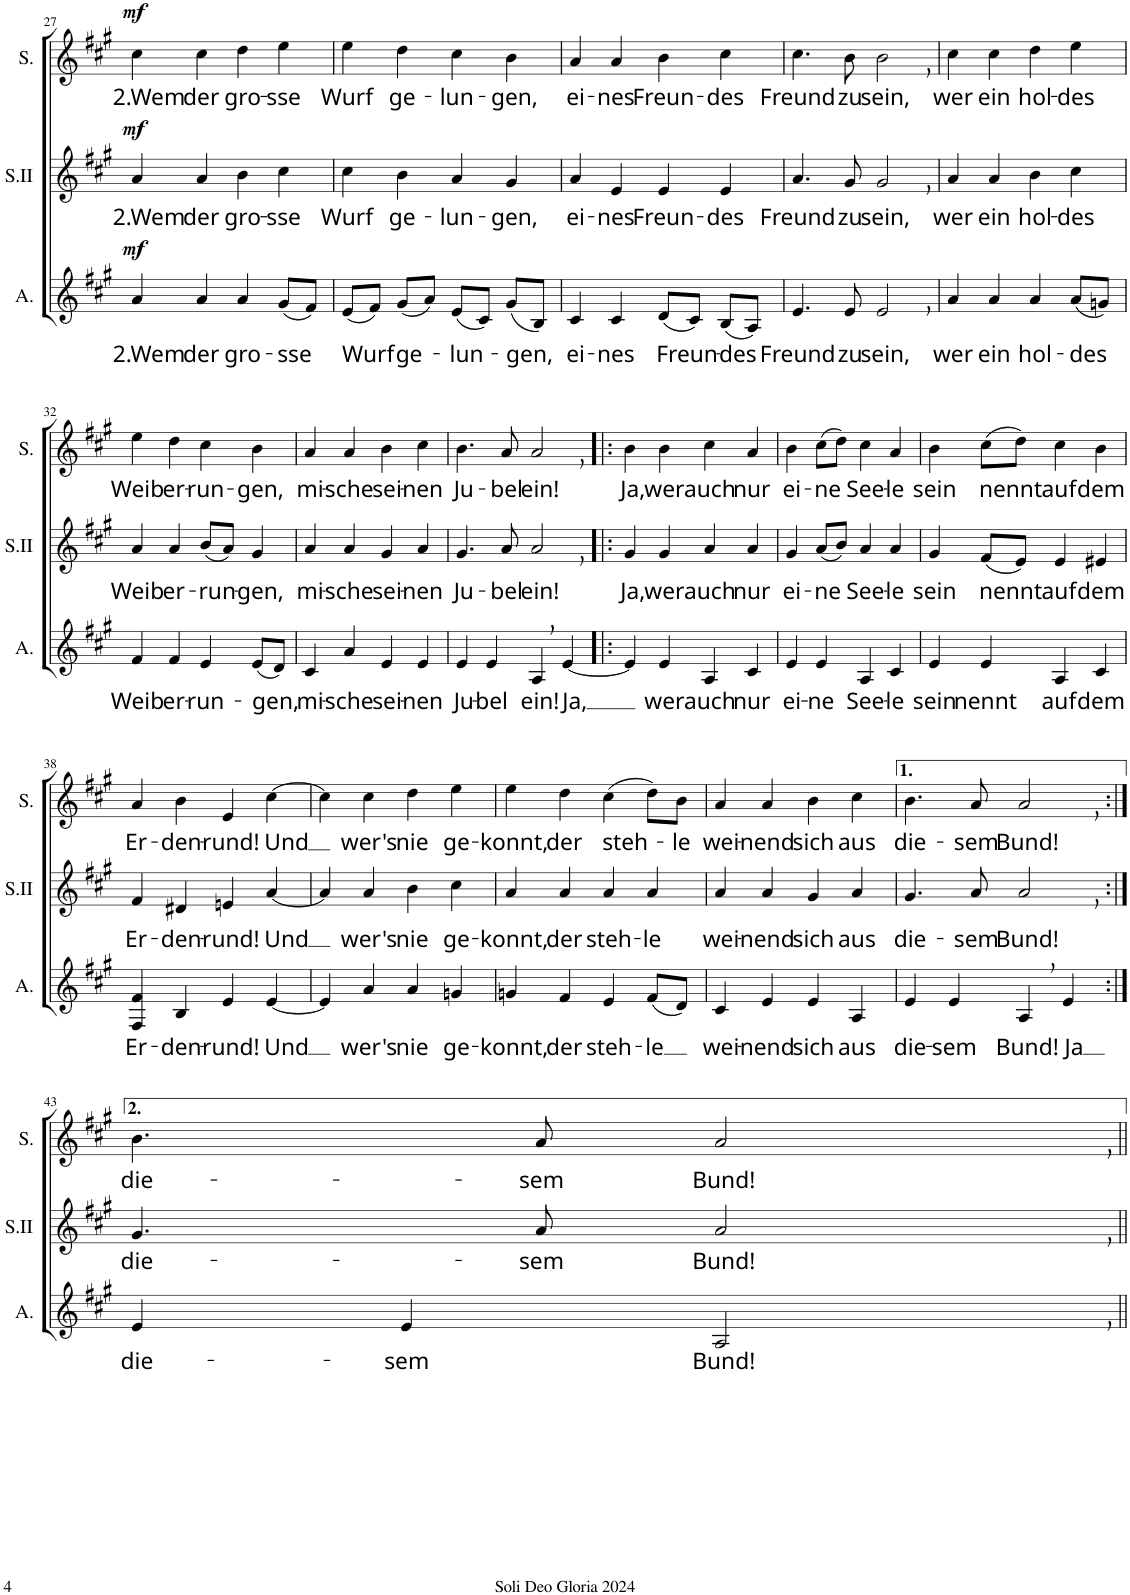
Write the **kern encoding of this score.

**kern	**text	**dynam	**kern	**text	**dynam	**kern	**text	**dynam
*part3	*part3	*part3	*part2	*part2	*part2	*part1	*part1	*part1
*staff3	*staff3	*staff3	*staff2	*staff2	*staff2	*staff1	*staff1	*staff1
*I"Alto	*	*	*I"Soprano II	*	*	*I"Soprano	*	*
*I'A.	*	*	*I'S.II	*	*	*I'S.	*	*
!!LO:PB:g=z
*clefG2	*	*	*clefG2	*	*	*clefG2	*	*
*k[f#c#g#]	*	*	*k[f#c#g#]	*	*	*k[f#c#g#]	*	*
*M4/4	*	*	*M4/4	*	*	*M4/4	*	*
*met(c)	*	*	*met(c)	*	*	*met(c)	*	*
=27	=27	=27	=27	=27	=27	=27	=27	=27
!	!LO:LY:b	!LO:DY:a	!	!LO:LY:b	!LO:DY:a	!	!LO:LY:b	!LO:DY:a
4a/	2.Wem	mf	4a/	2.Wem	mf	4cc#\	2.Wem	mf
!	!LO:LY:b	!	!	!LO:LY:b	!	!	!LO:LY:b	!
4a/	der	.	4a/	der	.	4cc#\	der	.
!	!LO:LY:b	!	!	!LO:LY:b	!	!	!LO:LY:b	!
4a/	gro-	.	4b\	gro-	.	4dd\	gro-	.
!	!LO:LY:b	!	!	!LO:LY:b	!	!	!LO:LY:b	!
(8g#/L	-sse	.	4cc#\	-sse	.	4ee\	-sse	.
8f#/J)	.	.	.	.	.	.	.	.
=28	=28	=28	=28	=28	=28	=28	=28	=28
!	!LO:LY:b	!	!	!LO:LY:b	!	!	!LO:LY:b	!
(8e/L	Wurf	.	4cc#\	Wurf	.	4ee\	Wurf	.
8f#/J)	.	.	.	.	.	.	.	.
!	!LO:LY:b	!	!	!LO:LY:b	!	!	!LO:LY:b	!
(8g#/L	ge-	.	4b\	ge-	.	4dd\	ge-	.
8a/J)	.	.	.	.	.	.	.	.
!	!LO:LY:b	!	!	!LO:LY:b	!	!	!LO:LY:b	!
(8e/L	-lun-	.	4a/	-lun-	.	4cc#\	-lun-	.
8c#/J)	.	.	.	.	.	.	.	.
!	!LO:LY:b	!	!	!LO:LY:b	!	!	!LO:LY:b	!
(8g#/L	-gen,	.	4g#/	-gen,	.	4b\	-gen,	.
8B/J)	.	.	.	.	.	.	.	.
=29	=29	=29	=29	=29	=29	=29	=29	=29
!	!LO:LY:b	!	!	!LO:LY:b	!	!	!LO:LY:b	!
4c#/	ei-	.	4a/	ei-	.	4a/	ei-	.
!	!LO:LY:b	!	!	!LO:LY:b	!	!	!LO:LY:b	!
4c#/	-nes	.	4e/	-nes	.	4a/	-nes	.
!	!LO:LY:b	!	!	!LO:LY:b	!	!	!LO:LY:b	!
(8d/L	Freun-	.	4e/	Freun-	.	4b\	Freun-	.
8c#/J)	.	.	.	.	.	.	.	.
!	!LO:LY:b	!	!	!LO:LY:b	!	!	!LO:LY:b	!
(8B/L	-des	.	4e/	-des	.	4cc#\	-des	.
8A/J)	.	.	.	.	.	.	.	.
=30	=30	=30	=30	=30	=30	=30	=30	=30
!	!LO:LY:b	!	!	!LO:LY:b	!	!	!LO:LY:b	!
4.e/	Freund	.	4.a/	Freund	.	4.cc#\	Freund	.
!	!LO:LY:b	!	!	!LO:LY:b	!	!	!LO:LY:b	!
8e/	zu	.	8g#/	zu	.	8b\	zu	.
!	!LO:LY:b	!	!	!LO:LY:b	!	!	!LO:LY:b	!
2e,</	sein,	.	2g#,</	sein,	.	2b,<\	sein,	.
=31	=31	=31	=31	=31	=31	=31	=31	=31
!	!LO:LY:b	!	!	!LO:LY:b	!	!	!LO:LY:b	!
4a/	wer	.	4a/	wer	.	4cc#\	wer	.
!	!LO:LY:b	!	!	!LO:LY:b	!	!	!LO:LY:b	!
4a/	ein	.	4a/	ein	.	4cc#\	ein	.
!	!LO:LY:b	!	!	!LO:LY:b	!	!	!LO:LY:b	!
4a/	hol-	.	4b\	hol-	.	4dd\	hol-	.
!	!LO:LY:b	!	!	!LO:LY:b	!	!	!LO:LY:b	!
(8a/L	-des	.	4cc#\	-des	.	4ee\	-des	.
8gn/J)	.	.	.	.	.	.	.	.
!!LO:LB:g=z
=32	=32	=32	=32	=32	=32	=32	=32	=32
!	!LO:LY:b	!	!	!LO:LY:b	!	!	!LO:LY:b	!
4f#/	Weib	.	4a/	Weib	.	4ee\	Weib	.
!	!LO:LY:b	!	!	!LO:LY:b	!	!	!LO:LY:b	!
4f#/	er-	.	4a/	er-	.	4dd\	er-	.
!	!LO:LY:b	!	!	!LO:LY:b	!	!	!LO:LY:b	!
4e/	-run-	.	(8b/L	-run-	.	4cc#\	-run-	.
.	.	.	8a/J)	.	.	.	.	.
!	!LO:LY:b	!	!	!LO:LY:b	!	!	!LO:LY:b	!
(8e/L	-gen,	.	4g#/	-gen,	.	4b\	-gen,	.
8d/J)	.	.	.	.	.	.	.	.
=33	=33	=33	=33	=33	=33	=33	=33	=33
!	!LO:LY:b	!	!	!LO:LY:b	!	!	!LO:LY:b	!
4c#/	mi-	.	4a/	mi-	.	4a/	mi-	.
!	!LO:LY:b	!	!	!LO:LY:b	!	!	!LO:LY:b	!
4a/	-sche	.	4a/	-sche	.	4a/	-sche	.
!	!LO:LY:b	!	!	!LO:LY:b	!	!	!LO:LY:b	!
4e/	sei-	.	4g#/	sei-	.	4b\	sei-	.
!	!LO:LY:b	!	!	!LO:LY:b	!	!	!LO:LY:b	!
4e/	-nen	.	4a/	-nen	.	4cc#\	-nen	.
=34	=34	=34	=34	=34	=34	=34	=34	=34
!	!LO:LY:b	!	!	!LO:LY:b	!	!	!LO:LY:b	!
4e/	Ju-	.	4.g#/	Ju-	.	4.b\	Ju-	.
!	!LO:LY:b	!	!	!	!	!	!	!
4e/	-bel	.	.	.	.	.	.	.
!	!	!	!	!LO:LY:b	!	!	!LO:LY:b	!
.	.	.	8a/	-bel	.	8a/	-bel	.
!	!LO:LY:b	!	!	!LO:LY:b	!	!	!LO:LY:b	!
4A,/	ein!	.	2a,</	ein!	.	2a,</	ein!	.
!	!LO:LY:b	!	!	!	!	!	!	!
[4e/	Ja,	.	.	.	.	.	.	.
=35!|:	=35!|:	=35!|:	=35!|:	=35!|:	=35!|:	=35!|:	=35!|:	=35!|:
!	!	!	!	!LO:LY:b	!	!	!LO:LY:b	!
4e/]	.	.	4g#/	Ja,	.	4b\	Ja,	.
!	!LO:LY:b	!	!	!LO:LY:b	!	!	!LO:LY:b	!
4e/	wer	.	4g#/	wer	.	4b\	wer	.
!	!LO:LY:b	!	!	!LO:LY:b	!	!	!LO:LY:b	!
4A/	auch	.	4a/	auch	.	4cc#\	auch	.
!	!LO:LY:b	!	!	!LO:LY:b	!	!	!LO:LY:b	!
4c#/	nur	.	4a/	nur	.	4a/	nur	.
=36	=36	=36	=36	=36	=36	=36	=36	=36
!	!LO:LY:b	!	!	!LO:LY:b	!	!	!LO:LY:b	!
4e/	ei-	.	4g#/	ei-	.	4b\	ei-	.
!	!LO:LY:b	!	!	!LO:LY:b	!	!	!LO:LY:b	!
4e/	-ne	.	(8a/L	-ne	.	(8cc#\L	-ne	.
.	.	.	8b/J)	.	.	8dd\J)	.	.
!	!LO:LY:b	!	!	!LO:LY:b	!	!	!LO:LY:b	!
4A/	See-	.	4a/	See-	.	4cc#\	See-	.
!	!LO:LY:b	!	!	!LO:LY:b	!	!	!LO:LY:b	!
4c#/	-le	.	4a/	-le	.	4a/	-le	.
=37	=37	=37	=37	=37	=37	=37	=37	=37
!	!LO:LY:b	!	!	!LO:LY:b	!	!	!LO:LY:b	!
4e/	sein	.	4g#/	sein	.	4b\	sein	.
!	!LO:LY:b	!	!	!LO:LY:b	!	!	!LO:LY:b	!
4e/	nennt	.	(8f#/L	nennt	.	(8cc#\L	nennt	.
.	.	.	8e/J)	.	.	8dd\J)	.	.
!	!LO:LY:b	!	!	!LO:LY:b	!	!	!LO:LY:b	!
4A/	auf	.	4e/	auf	.	4cc#\	auf	.
!	!LO:LY:b	!	!	!LO:LY:b	!	!	!LO:LY:b	!
4c#/	dem	.	4e#X/	dem	.	4b\	dem	.
!!LO:LB:g=z
=38	=38	=38	=38	=38	=38	=38	=38	=38
!	!LO:LY:b	!	!	!LO:LY:b	!	!	!LO:LY:b	!
4F#/ 4f#/	Er-	.	4f#/	Er-	.	4a/	Er-	.
!	!LO:LY:b	!	!	!LO:LY:b	!	!	!LO:LY:b	!
4B/	-den-	.	4d#X/	-den-	.	4b\	-den-	.
!	!LO:LY:b	!	!	!LO:LY:b	!	!	!LO:LY:b	!
4e/	-rund!	.	4en/	-rund!	.	4e/	-rund!	.
!	!LO:LY:b	!	!	!LO:LY:b	!	!	!LO:LY:b	!
[4e/	Und	.	[4a/	Und	.	[4cc#\	Und	.
=39	=39	=39	=39	=39	=39	=39	=39	=39
4e/]	.	.	4a/]	.	.	4cc#\]	.	.
!	!LO:LY:b	!	!	!LO:LY:b	!	!	!LO:LY:b	!
4a/	wer's	.	4a/	wer's	.	4cc#\	wer's	.
!	!LO:LY:b	!	!	!LO:LY:b	!	!	!LO:LY:b	!
4a/	nie	.	4b\	nie	.	4dd\	nie	.
!	!LO:LY:b	!	!	!LO:LY:b	!	!	!LO:LY:b	!
4gn/	ge-	.	4cc#\	ge-	.	4ee\	ge-	.
=40	=40	=40	=40	=40	=40	=40	=40	=40
!	!LO:LY:b	!	!	!LO:LY:b	!	!	!LO:LY:b	!
4gn/	-konnt,	.	4a/	-konnt,	.	4ee\	-konnt,	.
!	!LO:LY:b	!	!	!LO:LY:b	!	!	!LO:LY:b	!
4f#/	der	.	4a/	der	.	4dd\	der	.
!	!LO:LY:b	!	!	!LO:LY:b	!	!	!LO:LY:b	!
4e/	steh-	.	4a/	steh-	.	(4cc#\	steh-	.
!	!LO:LY:b	!	!	!LO:LY:b	!	!	!	!
(8f#/L	-le	.	4a/	-le	.	8dd\L)	.	.
!	!	!	!	!	!	!	!LO:LY:b	!
8d/J)	.	.	.	.	.	8b\J	-le	.
=41	=41	=41	=41	=41	=41	=41	=41	=41
!	!LO:LY:b	!	!	!LO:LY:b	!	!	!LO:LY:b	!
4c#/	wei-	.	4a/	wei-	.	4a/	wei-	.
!	!LO:LY:b	!	!	!LO:LY:b	!	!	!LO:LY:b	!
4e/	-nend	.	4a/	-nend	.	4a/	-nend	.
!	!LO:LY:b	!	!	!LO:LY:b	!	!	!LO:LY:b	!
4e/	sich	.	4g#/	sich	.	4b\	sich	.
!	!LO:LY:b	!	!	!LO:LY:b	!	!	!LO:LY:b	!
4A/	aus	.	4a/	aus	.	4cc#\	aus	.
=42	=42	=42	=42	=42	=42	=42	=42	=42
!	!LO:LY:b	!	!	!LO:LY:b	!	!	!LO:LY:b	!
4e/	die-	.	4.g#/	die-	.	4.b\	die-	.
!	!LO:LY:b	!	!	!	!	!	!	!
4e/	-sem	.	.	.	.	.	.	.
!	!	!	!	!LO:LY:b	!	!	!LO:LY:b	!
.	.	.	8a/	-sem	.	8a/	-sem	.
!	!LO:LY:b	!	!	!LO:LY:b	!	!	!LO:LY:b	!
4A,/	Bund!	.	2a,</	Bund!	.	2a,</	Bund!	.
!	!LO:LY:b	!	!	!	!	!	!	!
4e/	Ja	.	.	.	.	.	.	.
!!LO:LB:g=z
=43:|!	=43:|!	=43:|!	=43:|!	=43:|!	=43:|!	=43:|!	=43:|!	=43:|!
!	!LO:LY:b	!	!	!LO:LY:b	!	!	!LO:LY:b	!
4e/	die-	.	4.g#/	die-	.	4.b\	die-	.
!	!LO:LY:b	!	!	!	!	!	!	!
4e/	-sem	.	.	.	.	.	.	.
!	!	!	!	!LO:LY:b	!	!	!LO:LY:b	!
.	.	.	8a/	-sem	.	8a/	-sem	.
!	!LO:LY:b	!	!	!LO:LY:b	!	!	!LO:LY:b	!
2A,</	Bund!	.	2a,</	Bund!	.	2a,</	Bund!	.
=||	=||	=||	=||	=||	=||	=||	=||	=||
*-	*-	*-	*-	*-	*-	*-	*-	*-
